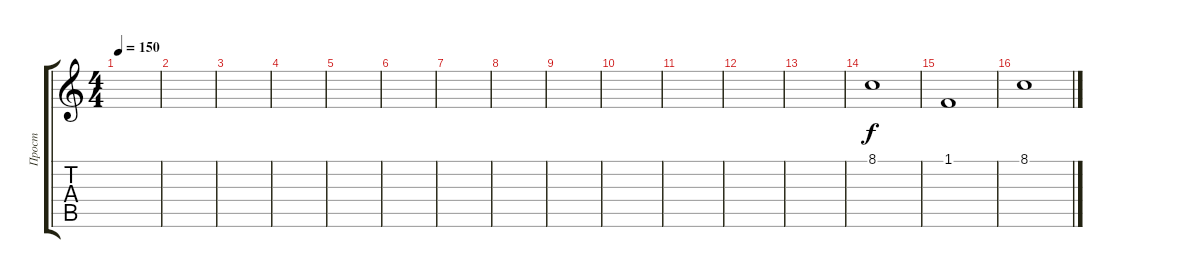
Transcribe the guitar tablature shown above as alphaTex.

\track ("Прост" "Прост") {instrument stringensemble1}
\staff {score tabs}
\tuning (E4 B3 G3 D3 A2 E2) {hide}
\ts (4 4)
\tempo 150
\clef g2
\ks c
|
|
|
|
|
|
|
|
|
|
|
|
|
8.1.1 |
1.1.1 |
8.1.1
